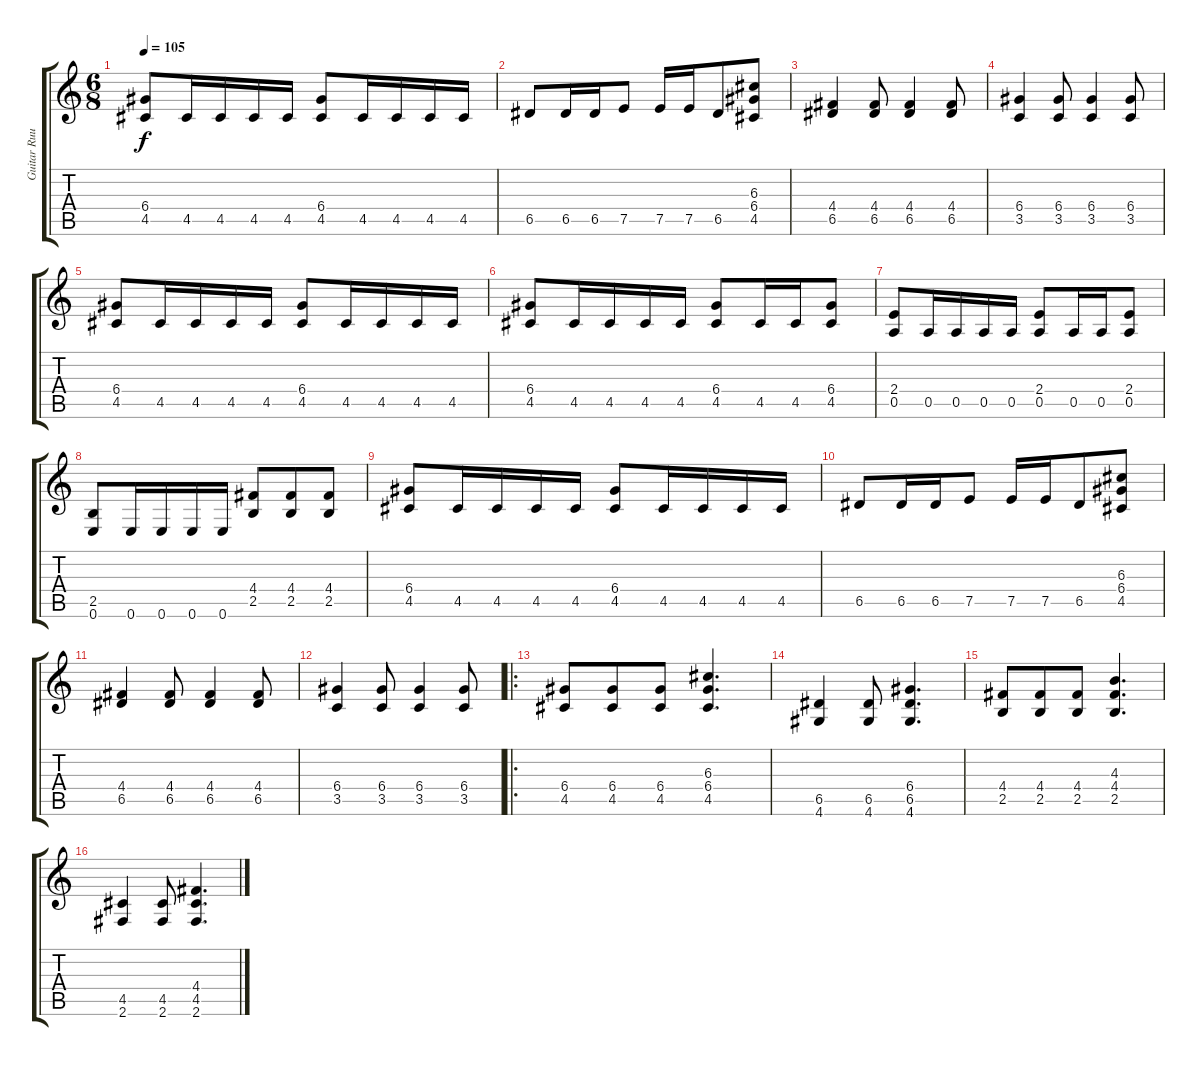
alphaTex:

\track ("Guitar Ruud Jolie" "Guitar Ruu") {instrument distortionguitar}
\staff {score tabs}
\tuning (E4 B3 G3 D3 A2 E2) {hide}
\ts (6 8)
\tempo 105
\clef g2
\ks c
(6.4 4.5).8{dy f} 4.5.16 4.5.16 4.5.16 4.5.16 (6.4 4.5).8 4.5.16 4.5.16 4.5.16 4.5.16 |
6.5.8 6.5.16 6.5.16 7.5.8 7.5.16 7.5.16 6.5.8 (6.3 6.4 4.5).8 |
(4.4 6.5).4 (4.4 6.5).8 (4.4 6.5).4 (4.4 6.5).8 |
(6.4 3.5).4 (6.4 3.5).8 (6.4 3.5).4 (6.4 3.5).8 |
(6.4 4.5).8 4.5.16 4.5.16 4.5.16 4.5.16 (6.4 4.5).8 4.5.16 4.5.16 4.5.16 4.5.16 |
(6.4 4.5).8 4.5.16 4.5.16 4.5.16 4.5.16 (6.4 4.5).8 4.5.16 4.5.16 (6.4 4.5).8 |
(2.4 0.5).8 0.5.16 0.5.16 0.5.16 0.5.16 (2.4 0.5).8 0.5.16 0.5.16 (2.4 0.5).8 |
(2.5 0.6).8 0.6.16 0.6.16 0.6.16 0.6.16 (4.4 2.5).8 (4.4 2.5).8 (4.4 2.5).8 |
(6.4 4.5).8 4.5.16 4.5.16 4.5.16 4.5.16 (6.4 4.5).8 4.5.16 4.5.16 4.5.16 4.5.16 |
6.5.8 6.5.16 6.5.16 7.5.8 7.5.16 7.5.16 6.5.8 (6.3 6.4 4.5).8 |
(4.4 6.5).4 (4.4 6.5).8 (4.4 6.5).4 (4.4 6.5).8 |
(6.4 3.5).4 (6.4 3.5).8 (6.4 3.5).4 (6.4 3.5).8 |
\ro
(6.4 4.5).8 (6.4 4.5).8 (6.4 4.5).8 (6.3 6.4 4.5).4{d} |
(6.5 4.6).4 (6.5 4.6).8 (6.4 6.5 4.6).4{d} |
(4.4 2.5).8 (4.4 2.5).8 (4.4 2.5).8 (4.3 4.4 2.5).4{d} |
(4.5 2.6).4 (4.5 2.6).8 (4.4 4.5 2.6).4{d}
